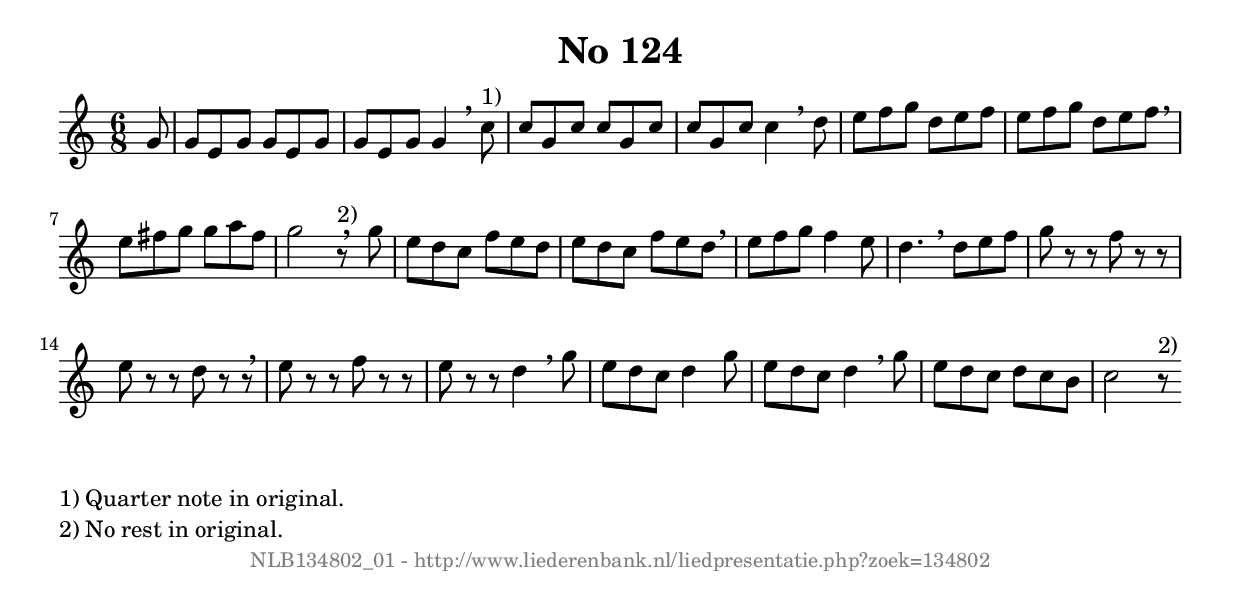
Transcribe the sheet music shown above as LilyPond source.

%
% produced by wce2krn 1.64 (7 June 2014)
%
\version"2.16"
#(append! paper-alist '(("long" . (cons (* 210 mm) (* 2000 mm)))))
#(set-default-paper-size "long")
sb = {\breathe}
mBreak = {\breathe }
bBreak = {\breathe }
x = {\once\override NoteHead #'style = #'cross }
gl=\glissando
itime={\override Staff.TimeSignature #'stencil = ##f }
ficta = {\once\set suggestAccidentals = ##t}
fine = {\once\override Score.RehearsalMark #'self-alignment-X = #1 \mark \markup {\italic{Fine}}}
dc = {\once\override Score.RehearsalMark #'self-alignment-X = #1 \mark \markup {\italic{D.C.}}}
dcf = {\once\override Score.RehearsalMark #'self-alignment-X = #1 \mark \markup {\italic{D.C. al Fine}}}
dcc = {\once\override Score.RehearsalMark #'self-alignment-X = #1 \mark \markup {\italic{D.C. al Coda}}}
ds = {\once\override Score.RehearsalMark #'self-alignment-X = #1 \mark \markup {\italic{D.S.}}}
dsf = {\once\override Score.RehearsalMark #'self-alignment-X = #1 \mark \markup {\italic{D.S. al Fine}}}
dsc = {\once\override Score.RehearsalMark #'self-alignment-X = #1 \mark \markup {\italic{D.S. al Coda}}}
pv = {\set Score.repeatCommands = #'((volta "1"))}
sv = {\set Score.repeatCommands = #'((volta "2"))}
tv = {\set Score.repeatCommands = #'((volta "3"))}
qv = {\set Score.repeatCommands = #'((volta "4"))}
xv = {\set Score.repeatCommands = #'((volta #f))}
\header{ tagline = ""
title = "No 124"
}
\score {{
\key c \major
\relative g'
{
\set melismaBusyProperties = #'()
\partial 32*4
\time 6/8
\tempo 4=120
\override Score.MetronomeMark #'transparent = ##t
\override Score.RehearsalMark #'break-visibility = #(vector #t #t #f)
g8 g e g g e g g e g g4 \sb c8^"1)" c8 g c c g c c g c c4 \sb d8 e f g d e f e f g d e f \sb e fis g g a fis g2 r8^"2)" \bar ":|:" \bBreak
g8 e d c f e d e d c f e d \sb e f g f4 e8 d4. \sb d8 e f g r8 r8 f r8 r8 e r8 r8 d r8 r8 \sb \mBreak \bar "|"
e8 r8 r8 f r8 r8 e r8 r8 d4 \sb g8 e d c d4 g8 e d c d4 \sb g8 e d c d c b c2 r8^"2)" \bar ":|"
 }}
 \midi { }
 \layout {
            indent = 0.0\cm
}
}
\markup { \wordwrap-string #" 
1) Quarter note in original.

2) No rest in original.
"}
\markup { \vspace #0 } \markup { \with-color #grey \fill-line { \center-column { \smaller "NLB134802_01 - http://www.liederenbank.nl/liedpresentatie.php?zoek=134802" } } }
